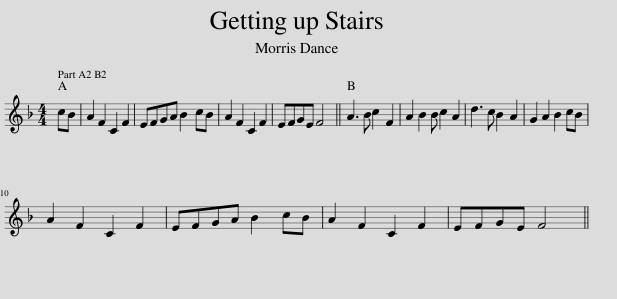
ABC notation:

X:1
L:1/8
M:4/4
I:linebreak $
K:F
V:1 treble
V:1
 cB | A2 F2 C2 F2 | EFGA B2 cB | A2 F2 C2 F2 | EFGE F4 || %5
 A3 B c2 F2 | A2 B2 B c2 A2 | d3 c B2 A2 | G2 A2 B2 cB |$ A2 F2 C2 F2 | %10
 EFGA B2 cB | A2 F2 C2 F2 | EFGE F4 || %13
